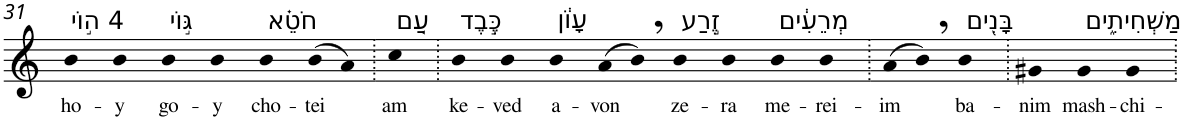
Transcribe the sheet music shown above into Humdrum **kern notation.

**kern	**text
*part1	*part1
*staff1	*staff1
*I"Piano	*
*I'Pno	*
!!LO:PB:g=z
*clefG2	*
*k[]	*
=31	=31
!LO:TX:a:t=4 ה֣וֹי	!
!	!LO:LY:b
4b	ho-
!	!LO:LY:b
4b	-y
!LO:TX:a:t=גּ֣וֹי	!
!	!LO:LY:b
4b	go-
!	!LO:LY:b
4b	-y
!LO:TX:a:t=חֹטֵ֗א	!
!	!LO:LY:b
4b	cho-
!	!LO:LY:b
(8b	-tei
8a)	.
=32.	=32.
!LO:TX:a:t=עַ֚ם	!
!	!LO:LY:b
4cc	am
=33.	=33.
!LO:TX:a:t=כֶּ֣בֶד	!
!	!LO:LY:b
4b	ke-
!	!LO:LY:b
4b	-ved
!LO:TX:a:t=עָוֺ֔ן	!
!	!LO:LY:b
4b	a-
!	!LO:LY:b
(8a	-von
8b,)	.
!LO:TX:a:t=זֶ֣רַע	!
!	!LO:LY:b
4b	ze-
!	!LO:LY:b
4b	-ra
!LO:TX:a:t=מְרֵעִ֔ים	!
!	!LO:LY:b
4b	me-
!	!LO:LY:b
4b	-rei-
=34.	=34.
!	!LO:LY:b
(8a	-im
8b,)	.
!LO:TX:a:t=בָּנִ֖ים	!
!	!LO:LY:b
4b	ba-
=35.	=35.
!	!LO:LY:b
4g#X	-nim
!LO:TX:a:t=מַשְׁחִיתִ֑ים	!
!	!LO:LY:b
4g#	mash-
!	!LO:LY:b
4g#	-chi-
=.	=.
*-	*-
